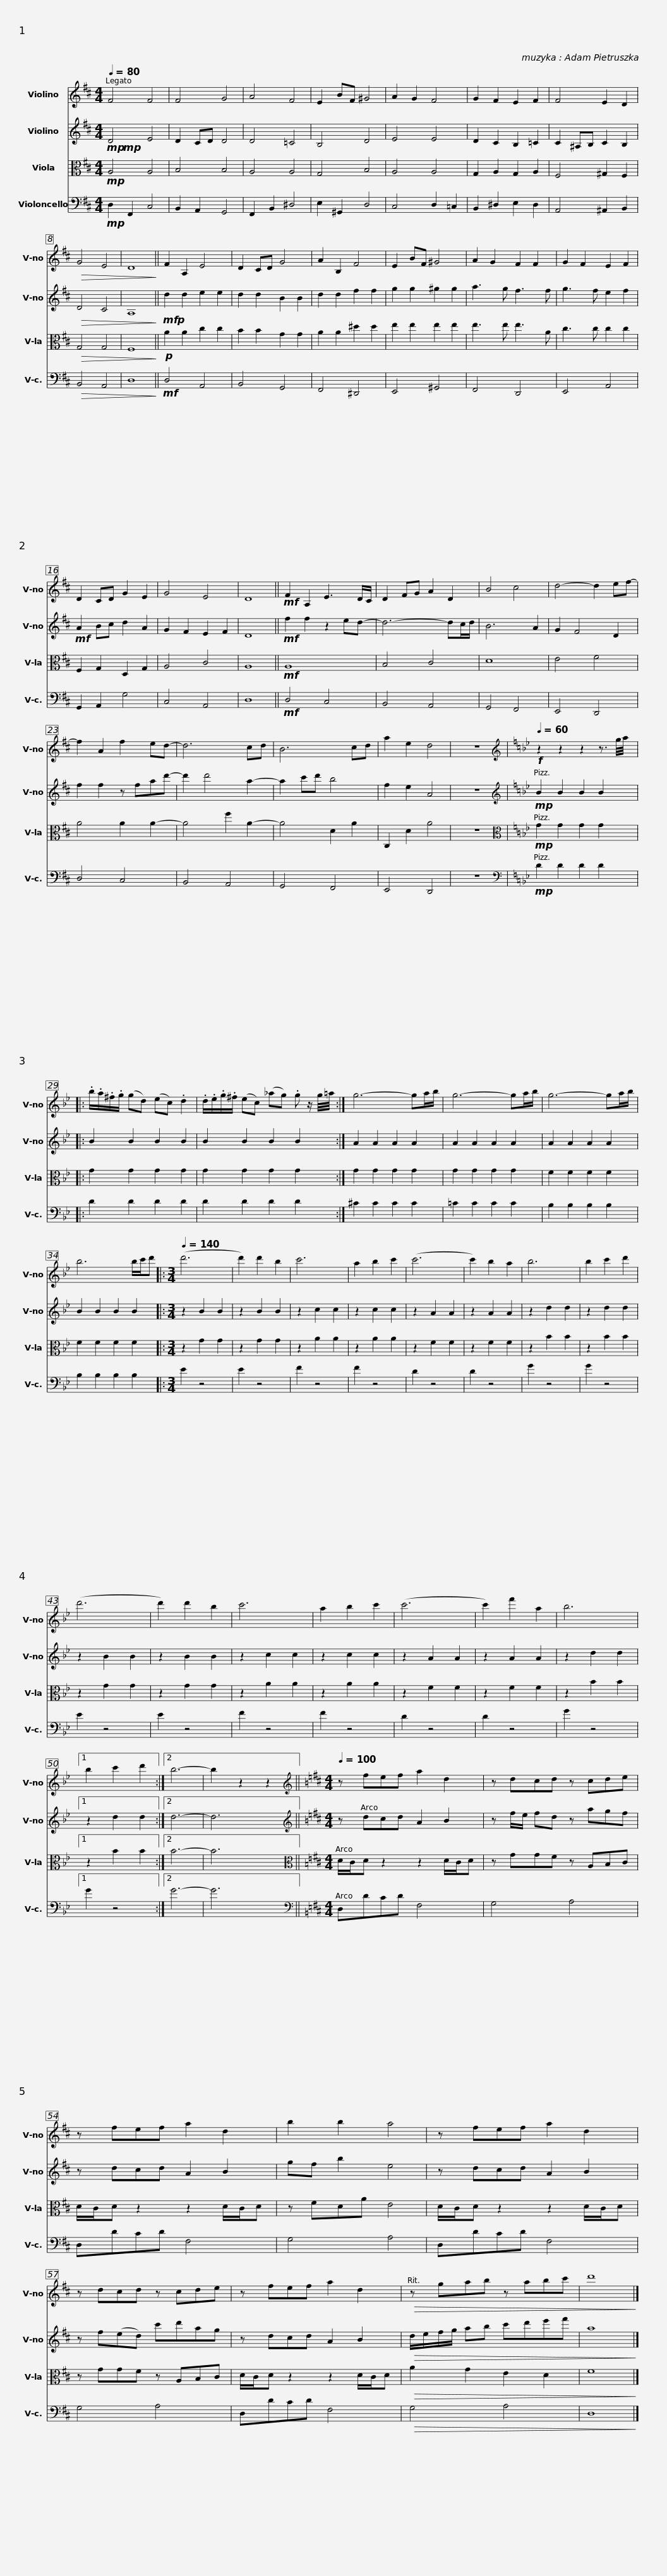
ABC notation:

X:1
%%score 1 2 3 4
L:1/8
Q:1/4=80
M:4/4
I:linebreak $
K:D
V:1 treble
V:2 treble
V:3 alto
V:4 bass
V:1
 F4 F4 | F4 G4 | A4 F4 | E2 BF ^G4 | A2 G2 F4 | %5
 G2 F2 E2 F2 |$ F4 E2 D2 |!>(! G4 E4 | D8!>)! || F2 A,2 E4 | %10
 D2 CD G4 | A2 B,2 F4 | E2 BF ^G4 |$ A2 G2 F2 F2 | G2 F2 E2 F2 | %15
 D2 CD G2 E2 | G4 E4 | D8 ||!mf! F2 A,2 E3 D/C/ |$ D2 FG A2 D2 | %20
 B4 c4 | d4- d2 ef- | f2 A2 f2 ed- | d6 cd | B6 cd |$ %25
 a2 e2 d4 | z8 |[K:Bb][K:treble][Q:1/4=60]!f! z2 z2 z2 z3/2 g/4a/4 |: .b/.a/.^f/.g/ (gd) (ec) .d2 |$ .d/.e/.g/.^f/ (ec) (_ag) .g z/ g/4=a/4 :| %30
 g6- ga/b/ | g6- ga/b/ | g6- ga/b/ |$ b6 b/c'/d' |:[M:3/4][Q:1/4=140] (d'6 | %35
 d'2) d'2 b2 | c'6 | a2 b2 c'2 | (c'6 | c'2) b2 a2 | %40
 b6 |$ b2 c'2 d'2 | (d'6 | d'2) d'2 b2 | c'6 | %45
 a2 b2 c'2 | (c'6 | c'2) f'2 a2 | b6 |1 b2 c'2 d'2 :|2$ %50
 b6- | b2 z2 z2 ||[K:D][M:4/4][K:treble][Q:1/4=100] z fef a2 d2 | z dcd z cde | z fef a2 d2 |$ %55
 b2 b2 a4 | z fef a2 d2 | z dcd z cde | z fef a2 d2 |$!>(! z gab z abc' | %60
 d'8!>)! |] %61
V:2
!mp!!mp! D4 E4 | D2 CD D4 | D4 =C4 | B,4 D4 | E4 E4 | %5
 D2 C2 B,2 =C2 |$ C2 ^A,B, C2 B,2 |!>(! D4 C4 | A,8!>)! ||!mf!!p! d2 d2 e2 e2 | %10
 d2 d2 B2 B2 | d2 d2 f2 f2 | g2 g2 ^g2 g2 |$ a3 g f3 f | g3 f e2 f2 | %15
!mf! A2 Bc d2 A2 | G2 F2 E2 F2 | D8 ||!mf! f2 f2 z2 ed- |$ d6- dc/d/ | %20
 B6 A2 | G2 F4 D2 | f2 f2 z fad'- | d'2 d'4 a2- | a2 c'd' b4 |$ %25
 f2 e2 A4 | z8 |[K:Bb][K:treble]!mp! B2 B2 B2 B2 |: B2 B2 B2 B2 |$ B2 B2 B2 B2 :| %30
 A2 A2 A2 A2 | A2 A2 A2 A2 | A2 A2 A2 A2 |$ B2 B2 B2 B2 |:[M:3/4] z2 B2 B2 | %35
 z2 B2 B2 | z2 c2 c2 | z2 c2 c2 | z2 A2 A2 | z2 A2 A2 | %40
 z2 d2 d2 |$ z2 d2 d2 | z2 B2 B2 | z2 B2 B2 | z2 c2 c2 | %45
 z2 c2 c2 | z2 A2 A2 | z2 A2 A2 | z2 d2 d2 |1 z2 d2 d2 :|2$ %50
 d6- | d6 ||[K:D][M:4/4][K:treble] z dcd A2 B2 | z f/e/ fd z agf | z dcd A2 B2 |$ %55
 gf b2 e4 | z dcd A2 B2 | z f(ed) c'd'ag | z dcd A2 B2 |$!>(! d/e/f/g/ ab c'd'e'f' | %60
 a8!>)! |] %61
V:3
!mp! A,4 A,4 | B,4 B,4 | A,4 A,4 | G,4 B,4 | A,4 A,4 | %5
 G,2 A,2 G,2 A,2 |$ F,4 ^G,2 F,2 |!>(! G,4 G,4 | F,8!>)! ||!p! A2 A2 c2 c2 | %10
 B2 B2 G2 G2 | A2 A2 ^d2 d2 | e2 e2 e2 e2 |$ e3 e e3 A | c3 c c2 c2 | %15
 F,2 G,2 D,2 G,2 | A,4 C4 | A,8 ||!mf! A,8 |$ B,4 C4 | %20
 D8 | E4 F4 | A4 A2 A2- | A4 f2 A2- | A4 D2 A2 |$ %25
 C,2 D2 A4 | z8 |[K:Bb][K:alto]!mp! G2 G2 G2 G2 |: G2 G2 G2 G2 |$ G2 G2 G2 G2 :| %30
 G2 G2 G2 G2 | G2 G2 G2 G2 | F2 F2 F2 F2 |$ F2 F2 F2 F2 |:[M:3/4] z2 G2 G2 | %35
 z2 G2 G2 | z2 A2 A2 | z2 A2 A2 | z2 F2 F2 | z2 F2 F2 | %40
 z2 B2 B2 |$ z2 B2 B2 | z2 G2 G2 | z2 G2 G2 | z2 A2 A2 | %45
 z2 A2 A2 | z2 F2 F2 | z2 F2 F2 | z2 B2 B2 |1 z2 B2 B2 :|2$ %50
 B6- | B6 ||[K:D][M:4/4][K:alto] D/C/D z2 z2 D/C/D | z GGF z A,B,C | D/C/D z2 z2 D/C/D |$ %55
 z FDA E4 | D/C/D z2 z2 D/C/D | z GGF z A,B,C | D/C/D z2 z2 D/C/D |$!>(! A2 G2 E2 D2 | %60
 F8!>)! |] %61
V:4
!mp! D,2 F,,2 C,4 | B,,2 A,,2 G,,4 | F,,2 B,,2 ^D,4 | E,2 ^G,,2 D,4 | C,4 D,2 =C,2 | %5
 B,,2 ^D,2 E,2 D,2 |$ A,,4 ^A,,2 B,,2 |!>(! B,,4 A,,4 | D,8!>)! ||!mf! D,4 A,,4 | %10
 B,,4 G,,4 | F,,4 ^D,,4 | E,,4 ^G,,4 |$ F,,4 D,,4 | E,,4 A,,4 | %15
 G,,2 A,,2 G,4 | C,4 A,,4 | D,8 ||!mf! D,4 C,4 |$ B,,4 A,,4 | %20
 G,,4 F,,4 | E,,4 D,,4 | D,4 C,4 | B,,4 A,,4 | G,,4 F,,4 |$ %25
 E,,4 D,,4 | z8 |[K:Bb][K:bass]!mp! D2 D2 D2 D2 |: D2 D2 D2 D2 |$ D2 D2 D2 D2 :| %30
 ^C2 C2 C2 C2 | =C2 C2 C2 C2 | B,2 B,2 B,2 B,2 |$ B,2 B,2 B,2 B,2 |:[M:3/4] E2 z4 | %35
 E2 z4 | F2 z4 | F2 z4 | D2 z4 | D2 z4 | %40
 G2 z4 |$ G2 z4 | E2 z4 | E2 z4 | F2 z4 | %45
 F2 z4 | D2 z4 | D2 z4 | G2 z4 |1 G2 z4 :|2$ %50
 G6- | G6 ||[K:D][M:4/4][K:bass] D,DCD F,4 | G,4 A,4 | D,DCD F,4 |$ %55
 G,4 A,4 | D,DCD F,4 | G,4 A,4 | D,DCD F,4 |$!>(! G,4 A,4 | %60
 D,8!>)! |] %61
